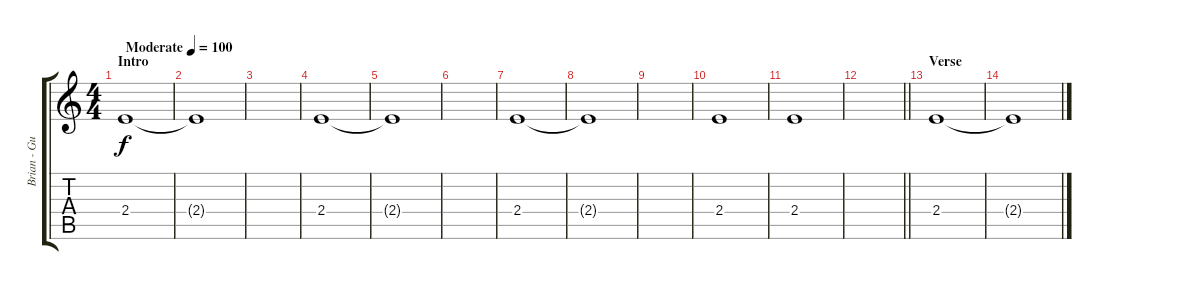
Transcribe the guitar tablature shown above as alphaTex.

\track ("Brian - Guitar Effects" "Brian - Gu") {instrument electricguitarjazz}
\staff {score tabs}
\tuning (E4 B3 G3 D3 A2 E2) {hide}
\ts (4 4)
\section ("" "Intro")
\tempo (100 "Moderate")
\clef g2
\ks c
2.4.1{dy f instrument electricguitarjazz} |
2.4{t}.1 |
|
2.4.1 |
2.4{t}.1 |
|
2.4.1 |
2.4{t}.1 |
|
2.4.1 |
2.4.1 |
\barLineRight lightlight
|
\section ("" "Verse")
2.4.1{volume 2} |
2.4{t}.1
